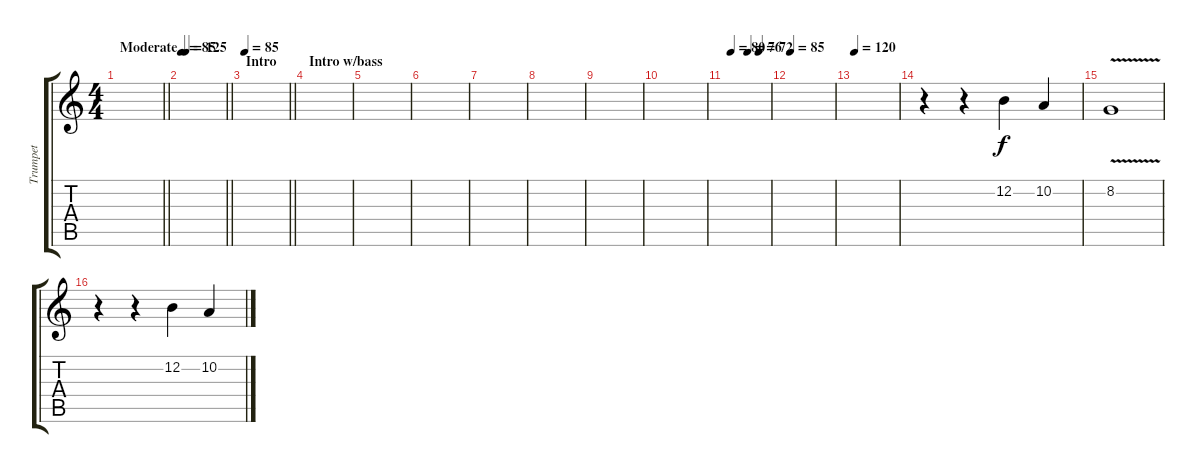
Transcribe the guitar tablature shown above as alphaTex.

\track ("Trumpet" "Trumpet") {instrument trombone}
\staff {score tabs}
\tuning (E4 B3 G3 D3 A2 E2) {hide}
\ts (4 4)
\tempo (125 "Moderate")
\clef g2
\barLineRight lightlight
\ks c
|
\tempo 85
\barLineRight lightlight
|
\section ("" "Intro")
\tempo 85
\barLineRight lightlight
|
\section ("" "Intro w/bass")
|
|
|
|
|
|
|
\tempo (80 0.125)
\tempo (76 0.5)
\tempo (72 0.75)
|
\tempo 85
|
\tempo 120
|
r.4 r.4 12.2.4 10.2.4 |
8.2{v}.1 |
r.4 r.4 12.2.4 10.2.4
